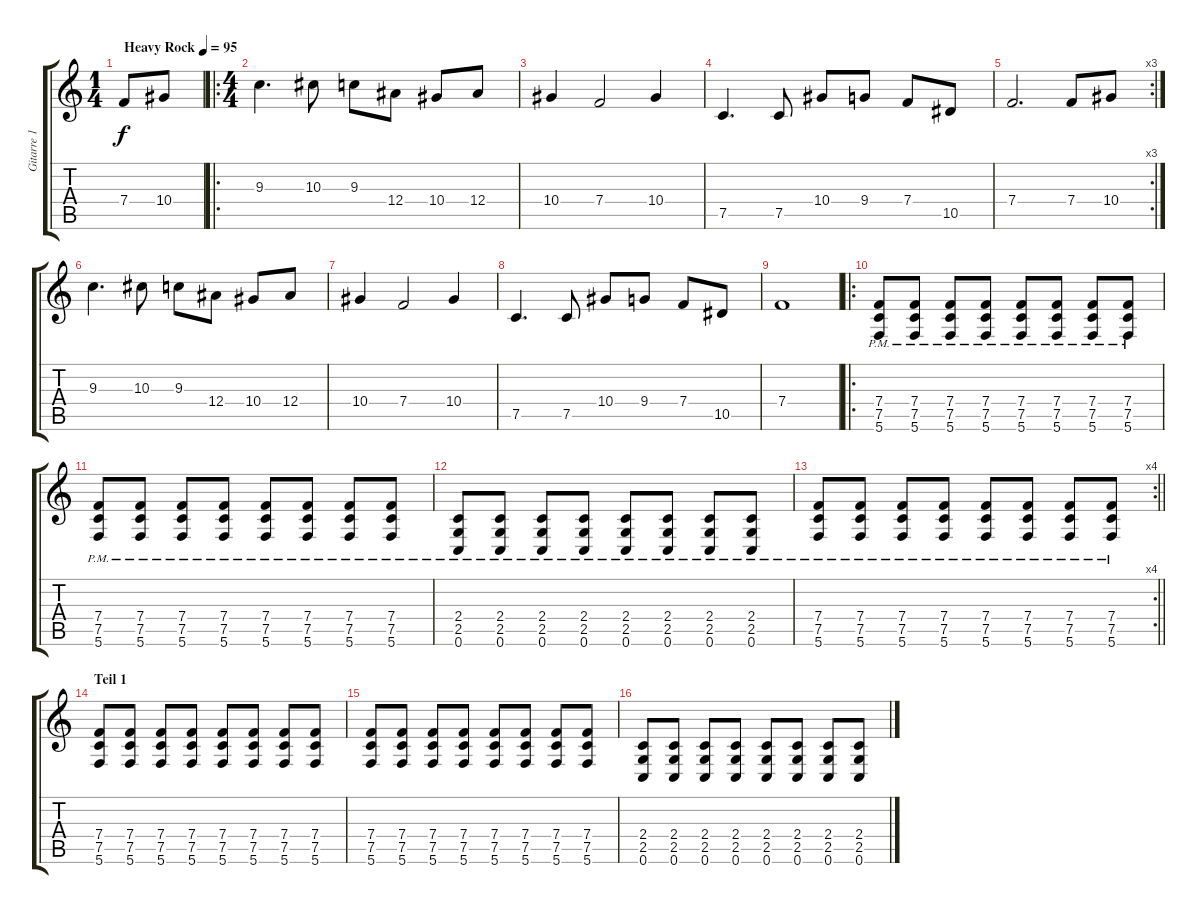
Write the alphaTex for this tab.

\track ("Gitarre 1" "Gitarre 1") {instrument distortionguitar}
\staff {score tabs}
\tuning (C4 G3 Eb3 Bb2 F2 C2) {hide}
\ts (1 4)
\tempo (95 "Heavy Rock")
\clef g2
\ks c
7.4.8{dy f instrument distortionguitar} 10.4.8 |
\ro
\ts (4 4)
9.3.4{d} 10.3.8 9.3.8 12.4.8 10.4.8 12.4.8 |
10.4.4 7.4.2 10.4.4 |
7.5.4{d} 7.5.8 10.4.8 9.4.8 7.4.8 10.5.8 |
\rc 3
7.4.2{d} 7.4.8 10.4.8 |
9.3.4{d} 10.3.8 9.3.8 12.4.8 10.4.8 12.4.8 |
10.4.4 7.4.2 10.4.4 |
7.5.4{d} 7.5.8 10.4.8 9.4.8 7.4.8 10.5.8 |
7.4.1 |
\ro
(7.4{pm} 7.5{pm} 5.6{pm}).8 (7.4{pm} 7.5{pm} 5.6{pm}).8 (7.4{pm} 7.5{pm} 5.6{pm}).8 (7.4{pm} 7.5{pm} 5.6{pm}).8 (7.4{pm} 7.5{pm} 5.6{pm}).8 (7.4{pm} 7.5{pm} 5.6{pm}).8 (7.4{pm} 7.5{pm} 5.6{pm}).8 (7.4{pm} 7.5{pm} 5.6{pm}).8 |
(7.4{pm} 7.5{pm} 5.6{pm}).8 (7.4{pm} 7.5{pm} 5.6{pm}).8 (7.4{pm} 7.5{pm} 5.6{pm}).8 (7.4{pm} 7.5{pm} 5.6{pm}).8 (7.4{pm} 7.5{pm} 5.6{pm}).8 (7.4{pm} 7.5{pm} 5.6{pm}).8 (7.4{pm} 7.5{pm} 5.6{pm}).8 (7.4{pm} 7.5{pm} 5.6{pm}).8 |
(2.4{pm} 2.5{pm} 0.6{pm}).8 (2.4{pm} 2.5{pm} 0.6{pm}).8 (2.4{pm} 2.5{pm} 0.6{pm}).8 (2.4{pm} 2.5{pm} 0.6{pm}).8 (2.4{pm} 2.5{pm} 0.6{pm}).8 (2.4{pm} 2.5{pm} 0.6{pm}).8 (2.4{pm} 2.5{pm} 0.6{pm}).8 (2.4{pm} 2.5{pm} 0.6{pm}).8 |
\rc 4
\barLineRight lightlight
(7.4{pm} 7.5{pm} 5.6{pm}).8 (7.4{pm} 7.5{pm} 5.6{pm}).8 (7.4{pm} 7.5{pm} 5.6{pm}).8 (7.4{pm} 7.5{pm} 5.6{pm}).8 (7.4{pm} 7.5{pm} 5.6{pm}).8 (7.4{pm} 7.5{pm} 5.6{pm}).8 (7.4{pm} 7.5{pm} 5.6{pm}).8 (7.4{pm} 7.5{pm} 5.6{pm}).8 |
\section ("" "Teil 1")
(7.4 7.5 5.6).8 (7.4 7.5 5.6).8 (7.4 7.5 5.6).8 (7.4 7.5 5.6).8 (7.4 7.5 5.6).8 (7.4 7.5 5.6).8 (7.4 7.5 5.6).8 (7.4 7.5 5.6).8 |
(7.4 7.5 5.6).8 (7.4 7.5 5.6).8 (7.4 7.5 5.6).8 (7.4 7.5 5.6).8 (7.4 7.5 5.6).8 (7.4 7.5 5.6).8 (7.4 7.5 5.6).8 (7.4 7.5 5.6).8 |
(2.4 2.5 0.6).8 (2.4 2.5 0.6).8 (2.4 2.5 0.6).8 (2.4 2.5 0.6).8 (2.4 2.5 0.6).8 (2.4 2.5 0.6).8 (2.4 2.5 0.6).8 (2.4 2.5 0.6).8
